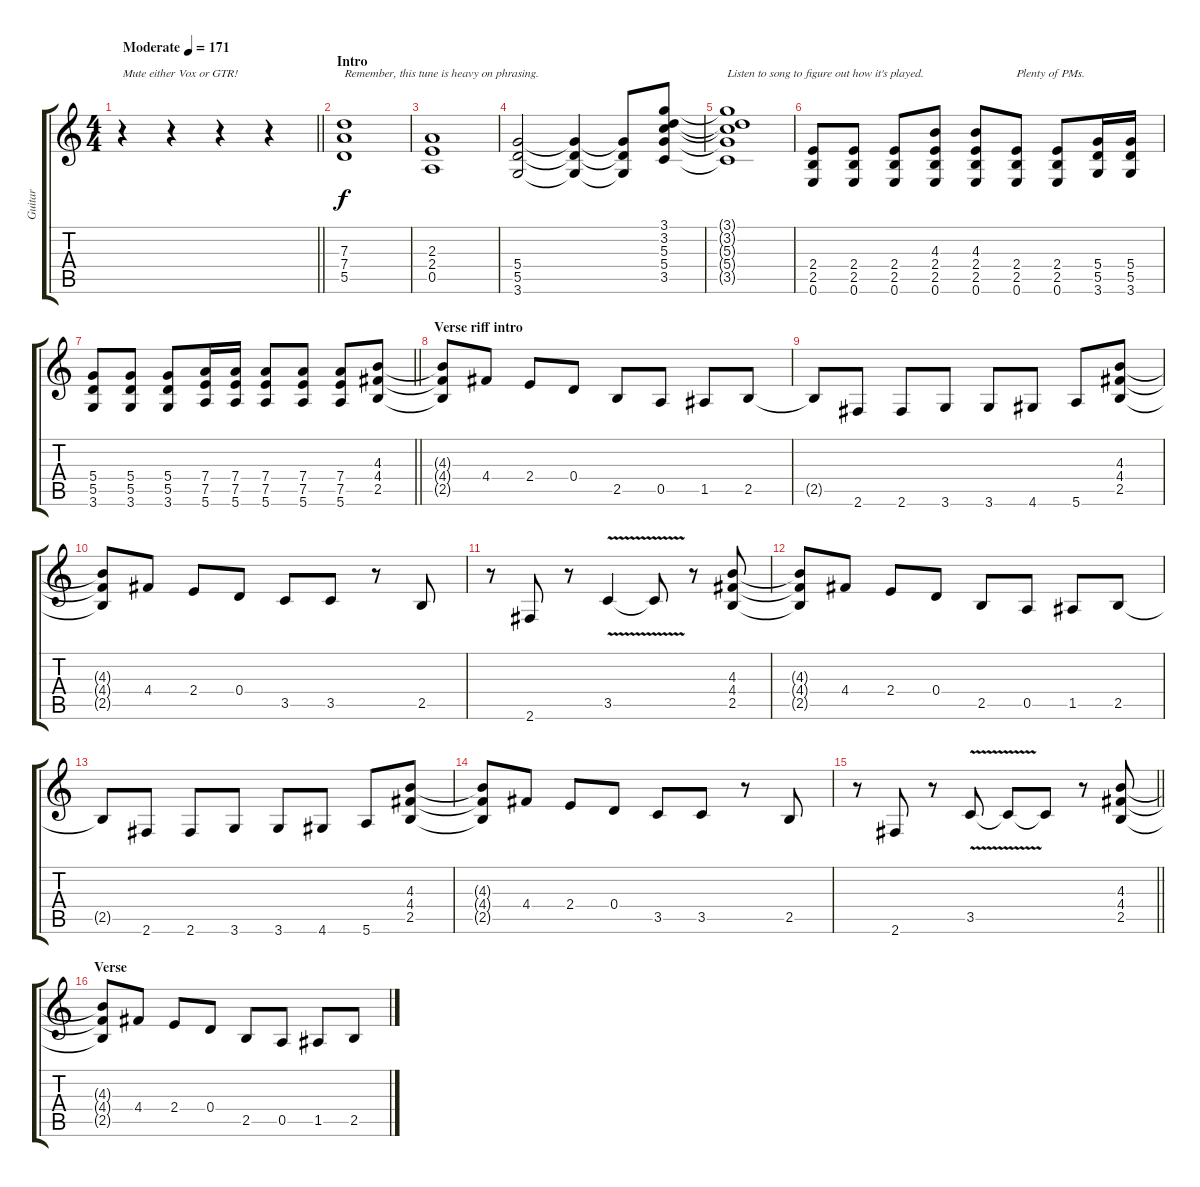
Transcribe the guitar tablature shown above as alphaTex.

\track ("Guitar" "Guitar") {instrument distortionguitar}
\staff {score tabs}
\tuning (E4 B3 G3 D3 A2 E2) {hide}
\ts (4 4)
\tempo (171 "Moderate")
\clef g2
\barLineRight lightlight
\ks c
r.4{txt "Mute either Vox or GTR!" dy f instrument distortionguitar} r.4 r.4 r.4 |
\section ("" "Intro")
(7.3 7.4 5.5).1{txt "Remember, this tune is heavy on phrasing."} |
(2.3 2.4 0.5).1 |
(5.4 5.5 3.6).2 (5.4{t} 5.5{t} 3.6{t}).4 (5.4{t} 5.5{t} 3.6{t}).8 (3.1 3.2 5.3 5.4 3.5).8 |
(3.1{t} 3.2{t} 5.3{t} 5.4{t} 3.5{t}).1{txt "Listen to song to figure out how it's played."} |
(2.4 2.5 0.6).8 (2.4 2.5 0.6).8 (2.4 2.5 0.6).8 (4.3 2.4 2.5 0.6).8 (4.3 2.4 2.5 0.6).8 (2.4 2.5 0.6).8{txt "Plenty of PMs. "} (2.4 2.5 0.6).8 (5.4 5.5 3.6).16 (5.4 5.5 3.6).16 |
\barLineRight lightlight
(5.4 5.5 3.6).8 (5.4 5.5 3.6).8 (5.4 5.5 3.6).8 (7.4 7.5 5.6).16 (7.4 7.5 5.6).16 (7.4 7.5 5.6).8 (7.4 7.5 5.6).8 (7.4 7.5 5.6).8 (4.3 4.4 2.5).8 |
\section ("" "Verse riff intro")
(4.3{t} 4.4{t} 2.5{t}).8 4.4.8 2.4.8 0.4.8 2.5.8 0.5.8 1.5.8 2.5.8 |
2.5{t}.8 2.6.8 2.6.8 3.6.8 3.6.8 4.6.8 5.6.8 (4.3 4.4 2.5).8 |
(4.3{t} 4.4{t} 2.5{t}).8 4.4.8 2.4.8 0.4.8 3.5.8 3.5.8 r.8 2.5.8 |
r.8 2.6.8 r.8 3.5{v}.4 3.5{t}.8 r.8 (4.3 4.4 2.5).8 |
(4.3{t} 4.4{t} 2.5{t}).8 4.4.8 2.4.8 0.4.8 2.5.8 0.5.8 1.5.8 2.5.8 |
2.5{t}.8 2.6.8 2.6.8 3.6.8 3.6.8 4.6.8 5.6.8 (4.3 4.4 2.5).8 |
(4.3{t} 4.4{t} 2.5{t}).8 4.4.8 2.4.8 0.4.8 3.5.8 3.5.8 r.8 2.5.8 |
\barLineRight lightlight
r.8 2.6.8 r.8 3.5{v}.8 3.5{t}.8 3.5{t}.8 r.8 (4.3 4.4 2.5).8 |
\section ("" "Verse ")
(4.3{t} 4.4{t} 2.5{t}).8 4.4.8 2.4.8 0.4.8 2.5.8 0.5.8 1.5.8 2.5.8
